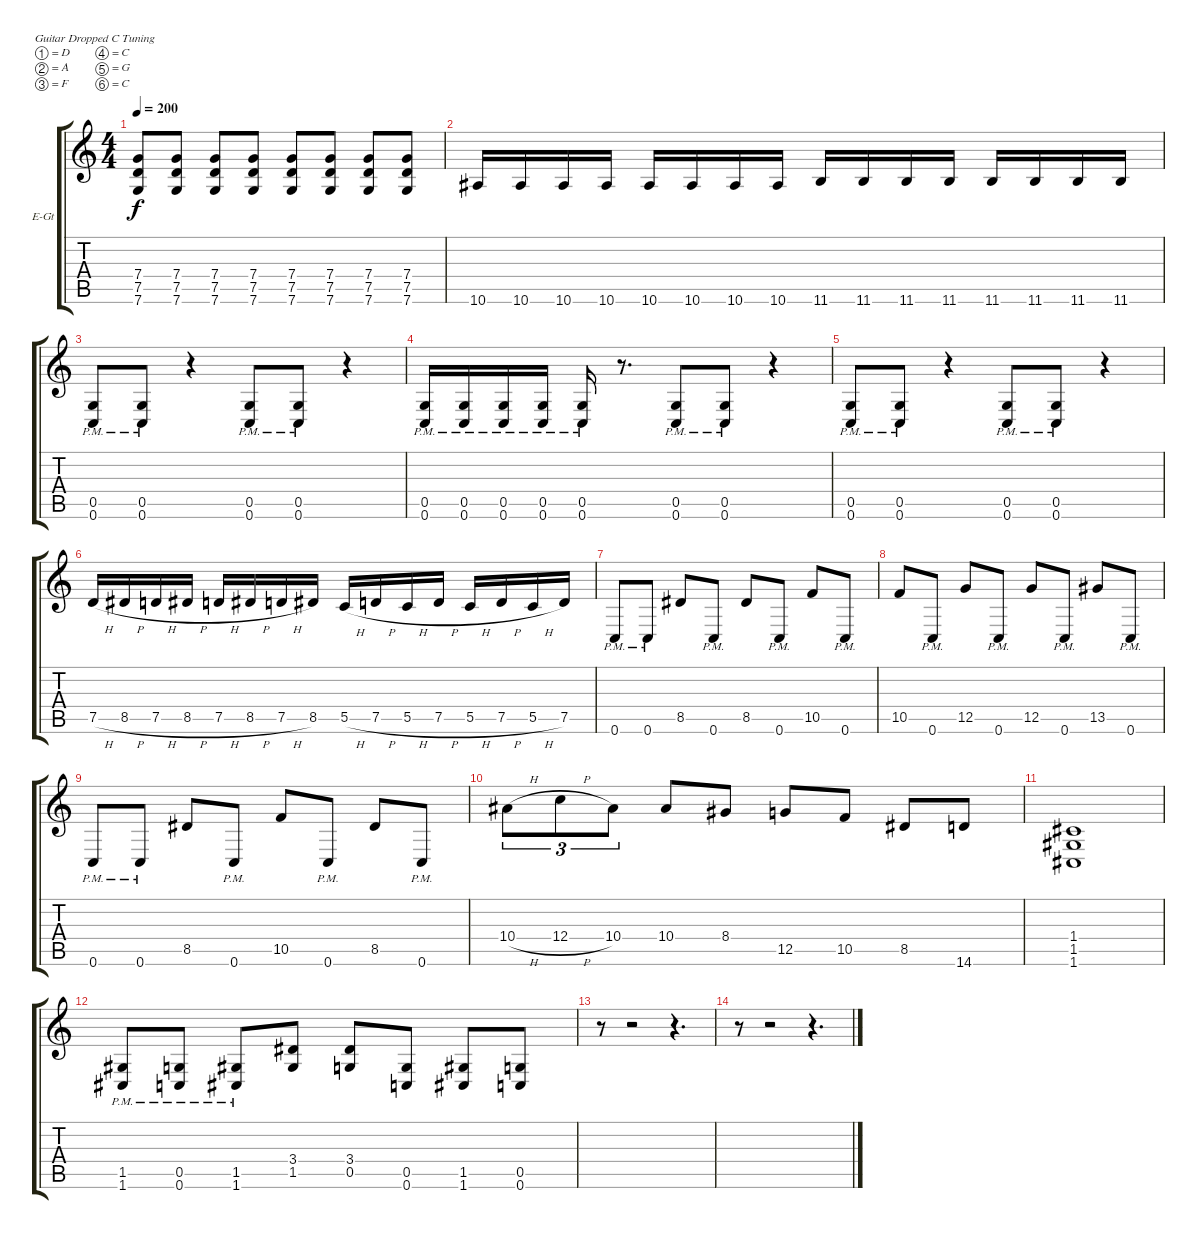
\bracketExtendMode groupsimilarinstruments
\firstSystemTrackNameOrientation horizontal
\otherSystemsTrackNameOrientation horizontal
\track ("Jinxx" "E-Gt") {instrument overdrivenguitar}
\staff {score tabs}
\tuning (D4 A3 F3 C3 G2 C2)
\ts (4 4)
\tempo 200
\clef g2
\ks c
(7.4 7.5 7.6).8{dy f} (7.4 7.5 7.6).8 (7.4 7.5 7.6).8 (7.4 7.5 7.6).8 (7.4 7.5 7.6).8 (7.4 7.5 7.6).8 (7.4 7.5 7.6).8 (7.4 7.5 7.6).8 |
10.6.16 10.6.16 10.6.16 10.6.16 10.6.16 10.6.16 10.6.16 10.6.16 11.6.16 11.6.16 11.6.16 11.6.16 11.6.16 11.6.16 11.6.16 11.6.16 |
(0.5{pm} 0.6{pm}).8 (0.5{pm} 0.6{pm}).8 r.4 (0.5{pm} 0.6{pm}).8 (0.5{pm} 0.6{pm}).8 r.4 |
(0.5{pm} 0.6{pm}).16 (0.5{pm} 0.6{pm}).16 (0.5{pm} 0.6{pm}).16 (0.5{pm} 0.6{pm}).16 (0.5{pm} 0.6{pm}).16 r.8{d} (0.5{pm} 0.6{pm}).8 (0.5{pm} 0.6{pm}).8 r.4 |
(0.5{pm} 0.6{pm}).8 (0.5{pm} 0.6{pm}).8 r.4 (0.5{pm} 0.6{pm}).8 (0.5{pm} 0.6{pm}).8 r.4 |
7.5{h}.16 8.5{h}.16 7.5{h}.16 8.5{h}.16 7.5{h}.16 8.5{h}.16 7.5{h}.16 8.5.16 5.5{h}.16 7.5{h}.16 5.5{h}.16 7.5{h}.16 5.5{h}.16 7.5{h}.16 5.5{h}.16 7.5.16 |
0.6{pm}.8 0.6{pm}.8 8.5.8 0.6{pm}.8 8.5.8 0.6{pm}.8 10.5.8 0.6{pm}.8 |
10.5.8 0.6{pm}.8 12.5.8 0.6{pm}.8 12.5.8 0.6{pm}.8 13.5.8 0.6{pm}.8 |
0.6{pm}.8 0.6{pm}.8 8.5.8 0.6{pm}.8 10.5.8 0.6{pm}.8 8.5.8 0.6{pm}.8 |
10.4{h}.8{tu (3 2)} 12.4{h}.8{tu (3 2)} 10.4.8{tu (3 2)} 10.4.8 8.4.8 12.5.8 10.5.8 8.5.8 14.6.8 |
(1.4 1.5 1.6).1 |
(1.5{pm} 1.6{pm}).8 (0.5{pm} 0.6{pm}).8 (1.5{pm} 1.6{pm}).8 (3.4 1.5).8 (3.4 0.5).8 (0.5 0.6).8 (1.5 1.6).8 (0.5 0.6).8 |
r.8 r.2 r.4{d} |
r.8 r.2 r.4{d}
